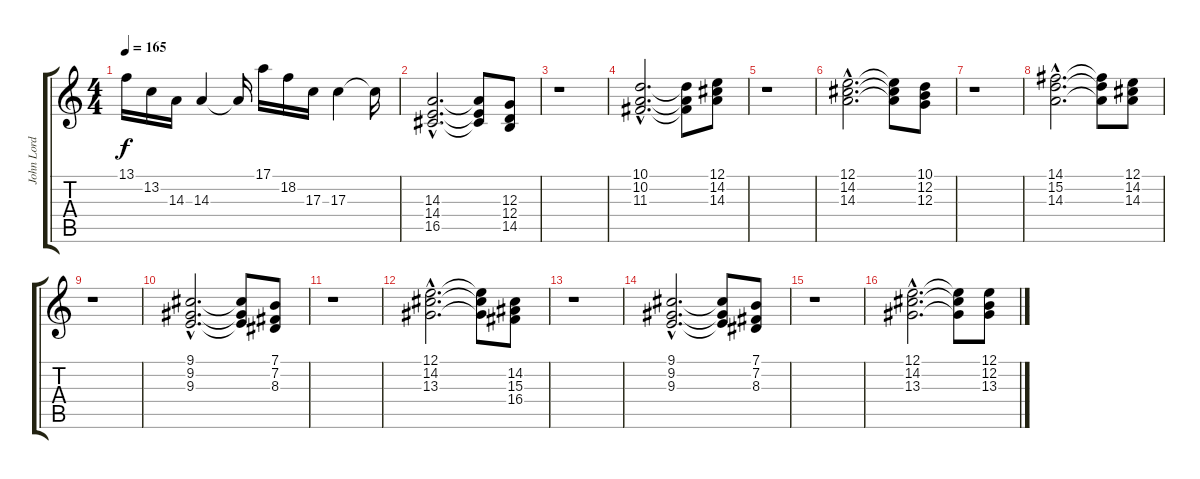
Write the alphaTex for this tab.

\track ("John Lord" "John Lord") {instrument drawbarorgan}
\staff {score tabs}
\tuning (E4 B3 G3 D3 A2 E2) {hide}
\ts (4 4)
\tempo 165
\clef g2
\ks c
13.1.16{dy f} 13.2.16 14.3.16 14.3.4 14.3{t}.16 17.1.16 18.2.16 17.3.16 17.3.4 17.3{t}.16 |
(14.3{hac} 14.4{hac} 16.5{hac}).2{d volume 11} (14.3{t} 14.4{t} 16.5{t}).8 (12.3 12.4 14.5).8 |
r.1 |
(10.1{hac} 10.2{hac} 11.3{hac}).2{d} (10.1{t} 10.2{t} 11.3{t}).8 (12.1 14.2 14.3).8 |
r.1 |
(12.1{hac} 14.2{hac} 14.3{hac}).2{d} (12.1{t} 14.2{t} 14.3{t}).8 (10.1 12.2 12.3).8 |
r.1 |
(14.1{hac} 15.2{hac} 14.3{hac}).2{d} (14.1{t} 15.2{t} 14.3{t}).8 (12.1 14.2 14.3).8 |
r.1 |
(9.1{hac} 9.2{hac} 9.3{hac}).2{d} (9.1{t} 9.2{t} 9.3{t}).8 (7.1 7.2 8.3).8 |
r.1 |
(12.1{hac} 14.2{hac} 13.3{hac}).2{d} (12.1{t} 14.2{t} 13.3{t}).8 (14.2 15.3 16.4).8 |
r.1 |
(9.1{hac} 9.2{hac} 9.3{hac}).2{d} (9.1{t} 9.2{t} 9.3{t}).8 (7.1 7.2 8.3).8 |
r.1 |
(12.1{hac} 14.2{hac} 13.3{hac}).2{d} (12.1{t} 14.2{t} 13.3{t}).8 (12.1 12.2 13.3).8
